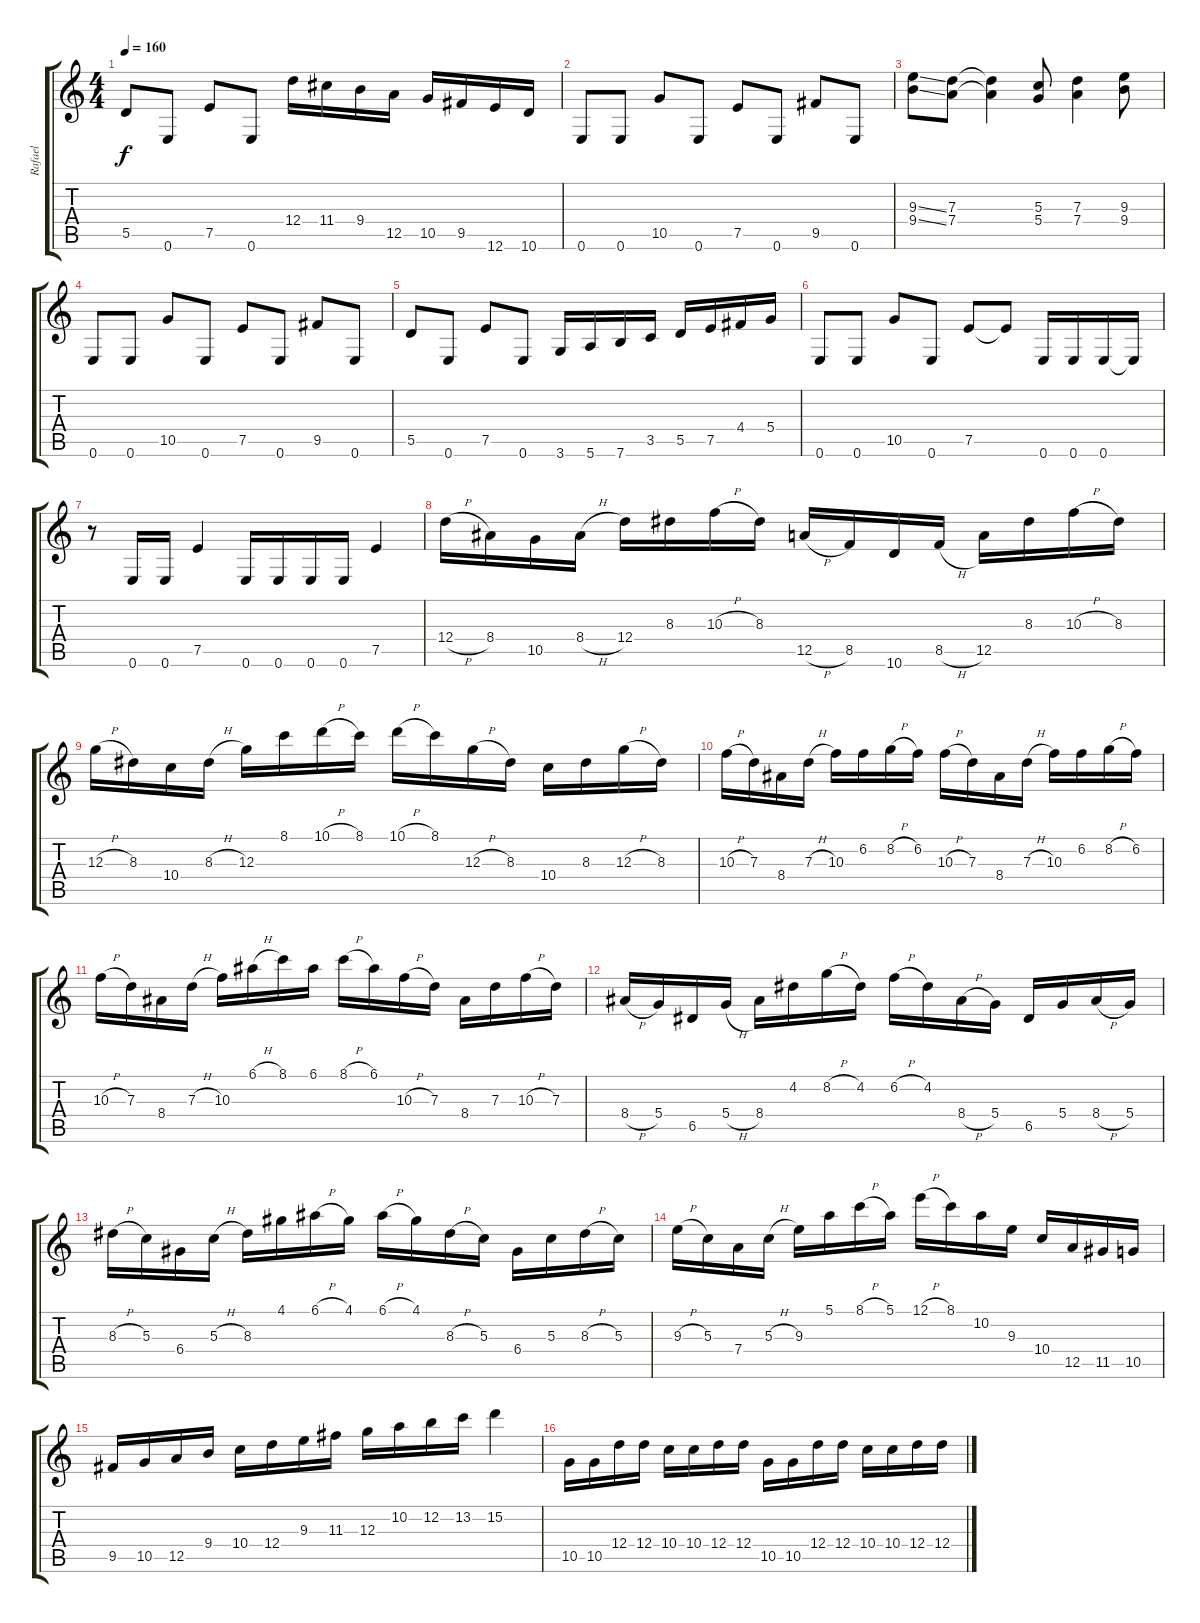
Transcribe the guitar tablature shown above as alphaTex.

\track ("Rafael" "Rafael") {instrument distortionguitar}
\staff {score tabs}
\tuning (E4 B3 G3 D3 A2 E2) {hide}
\ts (4 4)
\tempo 160
\clef g2
\ks c
5.5.8{dy f} 0.6.8 7.5.8 0.6.8 12.4.16 11.4.16 9.4.16 12.5.16 10.5.16 9.5.16 12.6.16 10.6.16 |
0.6.8 0.6.8 10.5.8 0.6.8 7.5.8 0.6.8 9.5.8 0.6.8 |
(9.3{ss} 9.4{ss}).8 (7.3 7.4).8 (7.3{t} 7.4{t}).4 (5.3 5.4).8 (7.3 7.4).4 (9.3 9.4).8 |
0.6.8 0.6.8 10.5.8 0.6.8 7.5.8 0.6.8 9.5.8 0.6.8 |
5.5.8 0.6.8 7.5.8 0.6.8 3.6.16 5.6.16 7.6.16 3.5.16 5.5.16 7.5.16 4.4.16 5.4.16 |
0.6.8 0.6.8 10.5.8 0.6.8 7.5.8 7.5{t}.8 0.6.16 0.6.16 0.6.16 0.6{t}.16 |
r.8 0.6.16 0.6.16 7.5.4 0.6.16 0.6.16 0.6.16 0.6.16 7.5.4 |
12.4{h}.16 8.4.16 10.5.16 8.4{h}.16 12.4.16 8.3.16 10.3{h}.16 8.3.16 12.5{h}.16 8.5.16 10.6.16 8.5{h}.16 12.5.16 8.3.16 10.3{h}.16 8.3.16 |
12.3{h}.16 8.3.16 10.4.16 8.3{h}.16 12.3.16 8.1.16 10.1{h}.16 8.1.16 10.1{h}.16 8.1.16 12.3{h}.16 8.3.16 10.4.16 8.3.16 12.3{h}.16 8.3.16 |
10.3{h}.16 7.3.16 8.4.16 7.3{h}.16 10.3.16 6.2.16 8.2{h}.16 6.2.16 10.3{h}.16 7.3.16 8.4.16 7.3{h}.16 10.3.16 6.2.16 8.2{h}.16 6.2.16 |
10.3{h}.16 7.3.16 8.4.16 7.3{h}.16 10.3.16 6.1{h}.16 8.1.16 6.1.16 8.1{h}.16 6.1.16 10.3{h}.16 7.3.16 8.4.16 7.3.16 10.3{h}.16 7.3.16 |
8.4{h}.16 5.4.16 6.5.16 5.4{h}.16 8.4.16 4.2.16 8.2{h}.16 4.2.16 6.2{h}.16 4.2.16 8.4{h}.16 5.4.16 6.5.16 5.4.16 8.4{h}.16 5.4.16 |
8.3{h}.16 5.3.16 6.4.16 5.3{h}.16 8.3.16 4.1.16 6.1{h}.16 4.1.16 6.1{h}.16 4.1.16 8.3{h}.16 5.3.16 6.4.16 5.3.16 8.3{h}.16 5.3.16 |
9.3{h}.16 5.3.16 7.4.16 5.3{h}.16 9.3.16 5.1.16 8.1{h}.16 5.1.16 12.1{h}.16 8.1.16 10.2.16 9.3.16 10.4.16 12.5.16 11.5.16 10.5.16 |
9.5.16 10.5.16 12.5.16 9.4.16 10.4.16 12.4.16 9.3.16 11.3.16 12.3.16 10.2.16 12.2.16 13.2.16 15.2.4 |
10.5.16 10.5.16 12.4.16 12.4.16 10.4.16 10.4.16 12.4.16 12.4.16 10.5.16 10.5.16 12.4.16 12.4.16 10.4.16 10.4.16 12.4.16 12.4.16
